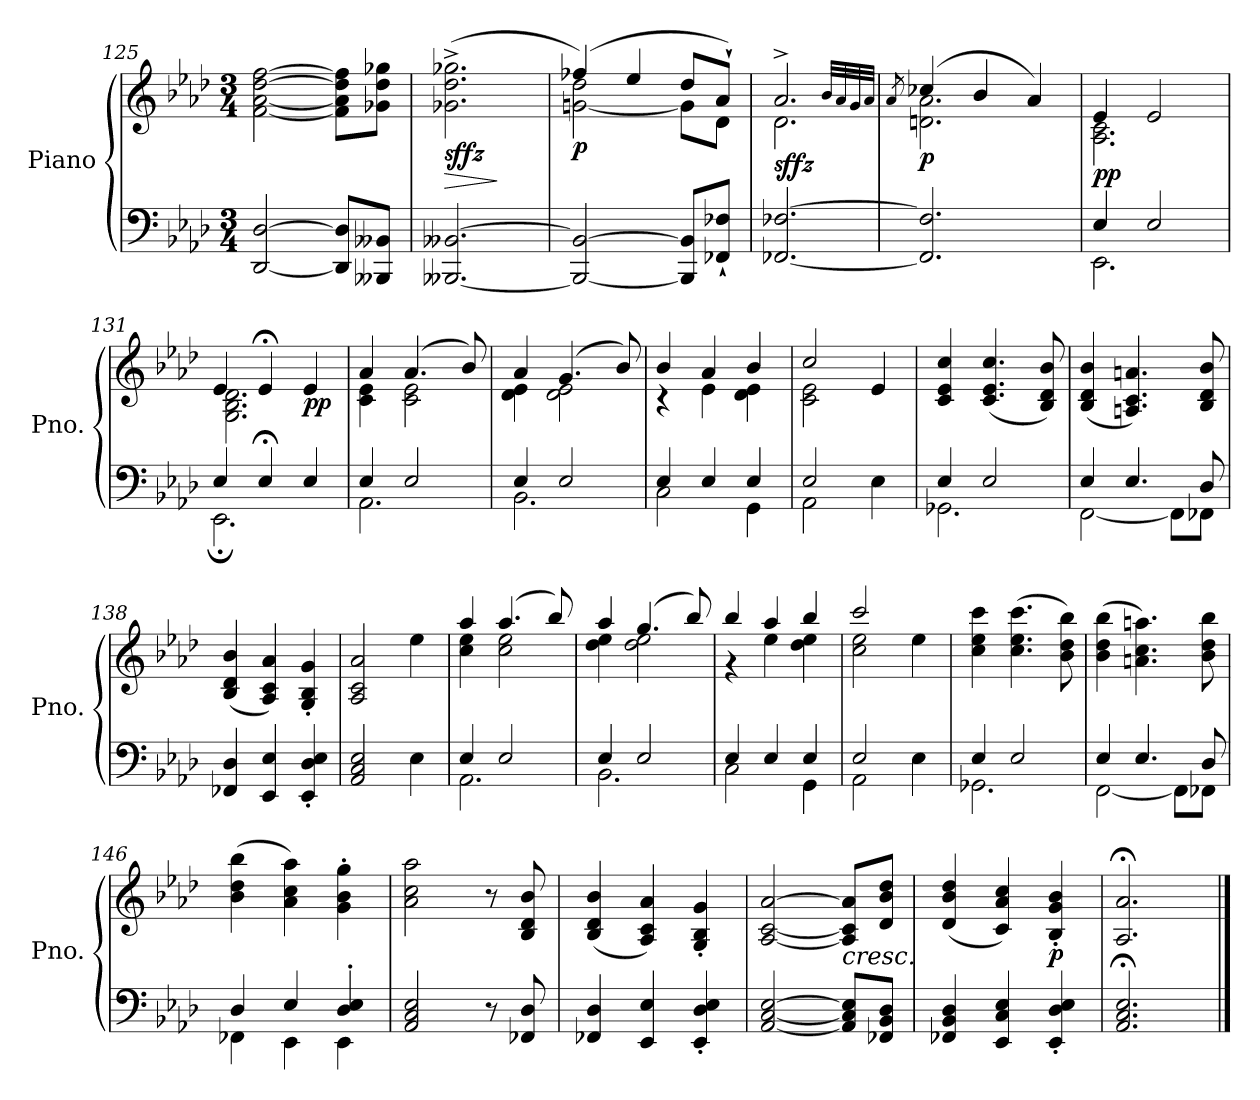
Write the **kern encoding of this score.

**kern	**kern	**dynam
*part1	*part1	*part1
*staff2	*staff1	*staff1/2
*I"Piano	*	*
*I'Pno.	*	*
!!LO:LB:g=z
*clefF4	*clefG2	*
*k[b-e-a-d-]	*k[b-e-a-d-]	*
*M3/4	*M3/4	*
=125	=125	=125
[2DD-/ [2D-/	[2f\ [2a-\ [2dd-\ [2ff\	.
8DD-/] 8D-/]L	8f\] 8a-\] 8dd-\] 8ff\]L	.
8BBB--X/ 8BB--X/J	8g-X\ 8dd-\ 8gg-X\J	.
=126	=126	=126
!	!	!LO:HP:b
!	!	!LO:DY:n=1:b
[2.BBB--X/ [2.BB--X/	(>2.g-X\^ 2.dd-\^ 2.gg-X\^	> sffz
.	.	]
=127	=127	=127
*	*MM98	*
*	*^	*
!	!	!	!LO:DY:b
2BBB--/_ 2BB--/_	(>4ff-X/)	[2gn\ 2dd-\	p
.	4ee-/	.	.
8BBB--/] 8BB--/]L	8dd-/L	8g\L]	.
8FF-X/` 8F-X/`J	8a-`/J)	8d-\J	.
=128	=128	=128	=128
*	*MM91	*	*
!	!	!	!LO:DY:b
[2.FF-X/ [2.F-X/	2.a-^/	2.d-\	sffz
.	32qb-/LLL	.	.
.	32qa-/	.	.
.	32qg/	.	.
.	32qa-/JJJ	.	.
=129	=129	=129	=129
*	*MM84	*	*
.	8qa-/	.	.
!	!	!	!LO:DY:b
2.FF-/] 2.F-/]	(>4cc-X/	2.dn\ 2.a-\	p
.	4b-/	.	.
.	4a-/)	.	.
=130	=130	=130	=130
*	*MM77	*	*
*^	*	*	*
!	!	!	!	!LO:DY:b
4E-/	2.EE-\	4e-/	2.A-\ 2.c\	pp
2E-/	.	2e-/	.	.
=131	=131	=131	=131	=131
*	*	*MM70	*	*
4E-/	2.EE-;\	4e-/	2.G\ 2.B-\ 2.d-\	.
4E-;</	.	4e-;</	.	.
*	*	*MM105	*	*
!	!	!	!	!LO:DY:b
4E-/	.	4e-/	.	pp
!!LO:LB:g=z	!!
=132	=132	=132	=132	=132
4E-/	2.AA-\	4a-/	4c\ 4e-\	.
2E-/	.	(>4.a-/	2c\ 2e-\	.
.	.	8b-/)	.	.
=133	=133	=133	=133	=133
4E-/	2.BB-\	4a-/	4d-\ 4e-\	.
2E-/	.	(>4.g/	2d-\ 2e-\	.
.	.	8b-/)	.	.
=134	=134	=134	=134	=134
4E-/	2C\	4b-/	4r	.
4E-/	.	4a-/	4e-\	.
4E-/	4GG\	4b-/	4d-\ 4e-\	.
=135	=135	=135	=135	=135
2E-/	2AA-\	2cc/	2c\ 2e-\	.
4E-\	4ryy	4e-/	4ryy	.
*	*	*v	*v	*
=136	=136	=136	=136
4E-/	2.GG-X\	4c/ 4e-/ 4cc/	.
2E-/	.	(<4.c/ 4.e-/ 4.cc/	.
.	.	8B-/ 8d-/ 8b-/)	.
=137	=137	=137	=137
4E-/	[2FF\	(<4B-/ 4d-/ 4b-/	.
4.E-/	.	4.An/ 4.c/ 4.an/)	.
.	8FF\L]	.	.
8D-/	8FF-X\J	8B-/ 8d-/ 8b-/	.
*v	*v	*	*
=138	=138	=138
4FF-X/ 4D-/	(<4B-/ 4d-/ 4b-/	.
4EE-/ 4E-/	4A-/ 4c/ 4a-/)	.
4EE-/' 4D-/' 4E-/'	4G/' 4B-/' 4g/'	.
!!LO:LB:g=z
=139	=139	=139
2AA-/ 2C/ 2E-/	2A-/ 2c/ 2a-/	.
4E-\	4ee-\	.
=140	=140	=140
*^	*^	*
4E-/	2.AA-\	4aa-/	4cc\ 4ee-\	.
2E-/	.	(>4.aa-/	2cc\ 2ee-\	.
.	.	8bb-/)	.	.
=141	=141	=141	=141	=141
4E-/	2.BB-\	4aa-/	4dd-\ 4ee-\	.
2E-/	.	(>4.gg/	2dd-\ 2ee-\	.
.	.	8bb-/)	.	.
=142	=142	=142	=142	=142
4E-/	2C\	4bb-/	4r	.
4E-/	.	4aa-/	4ee-\	.
4E-/	4GG\	4bb-/	4dd-\ 4ee-\	.
=143	=143	=143	=143	=143
2E-/	2AA-\	2ccc/	2cc\ 2ee-\	.
4E-\	4ryy	4ee-\	4ryy	.
*	*	*v	*v	*
=144	=144	=144	=144
4E-/	2.GG-X\	4cc\ 4ee-\ 4ccc\	.
2E-/	.	(>4.cc\ 4.ee-\ 4.ccc\	.
.	.	8b-\ 8dd-\ 8bb-\)	.
=145	=145	=145	=145
4E-/	[2FF\	(>4b-\ 4dd-\ 4bb-\	.
4.E-/	.	4.an\ 4.cc\ 4.aan\)	.
.	8FF\L]	.	.
8D-/	8FF-X\J	8b-\ 8dd-\ 8bb-\	.
!!LO:PB:g=z
=146	=146	=146	=146
4D-/	4FF-X\	(>4b-\ 4dd-\ 4bb-\	.
4E-/	4EE-\	4a-\ 4cc\ 4aa-\)	.
4D-/' 4E-/'	4EE-\	4g\' 4b-\' 4gg\'	.
*v	*v	*	*
=147	=147	=147
*	*MM98	*
2AA-/ 2C/ 2E-/	2a-\ 2cc\ 2aa-\	.
8r	8r	.
8FF-X/ 8D-/	8B-/ 8d-/ 8b-/	.
=148	=148	=148
*	*MM91	*
4FF-X/ 4D-/	(<4B-/ 4d-/ 4b-/	.
4EE-/ 4E-/	4A-/ 4c/ 4a-/)	.
4EE-/' 4D-/' 4E-/'	4G/' 4B-/' 4g/'	.
=149	=149	=149
*	*MM84	*
[2AA-/ [2C/ [2E-/	[2A-/ [2c/ [2a-/	.
!	!LO:TX:b:i:t=cresc.	!
8AA-/] 8C/] 8E-/]L	8A-/] 8c/] 8a-/]L	.
8FF-X/ 8BB-/ 8D-/J	8d-/ 8b-/ 8dd-/J	.
=150	=150	=150
*	*MM77	*
4FF-X/ 4BB-/ 4D-/	(<4d-/ 4b-/ 4dd-/	.
4EE-/ 4C/ 4E-/	4c/ 4a-/ 4cc/)	.
!	!	!LO:DY:b
4EE-/' 4D-/' 4E-/'	4B-/' 4g/' 4b-/'	p
=151	=151	=151
*	*MM70	*
2.AA-/;< 2.C/;< 2.E-/;<	2.A-/;< 2.a-/;<	.
==	==	==
*-	*-	*-
